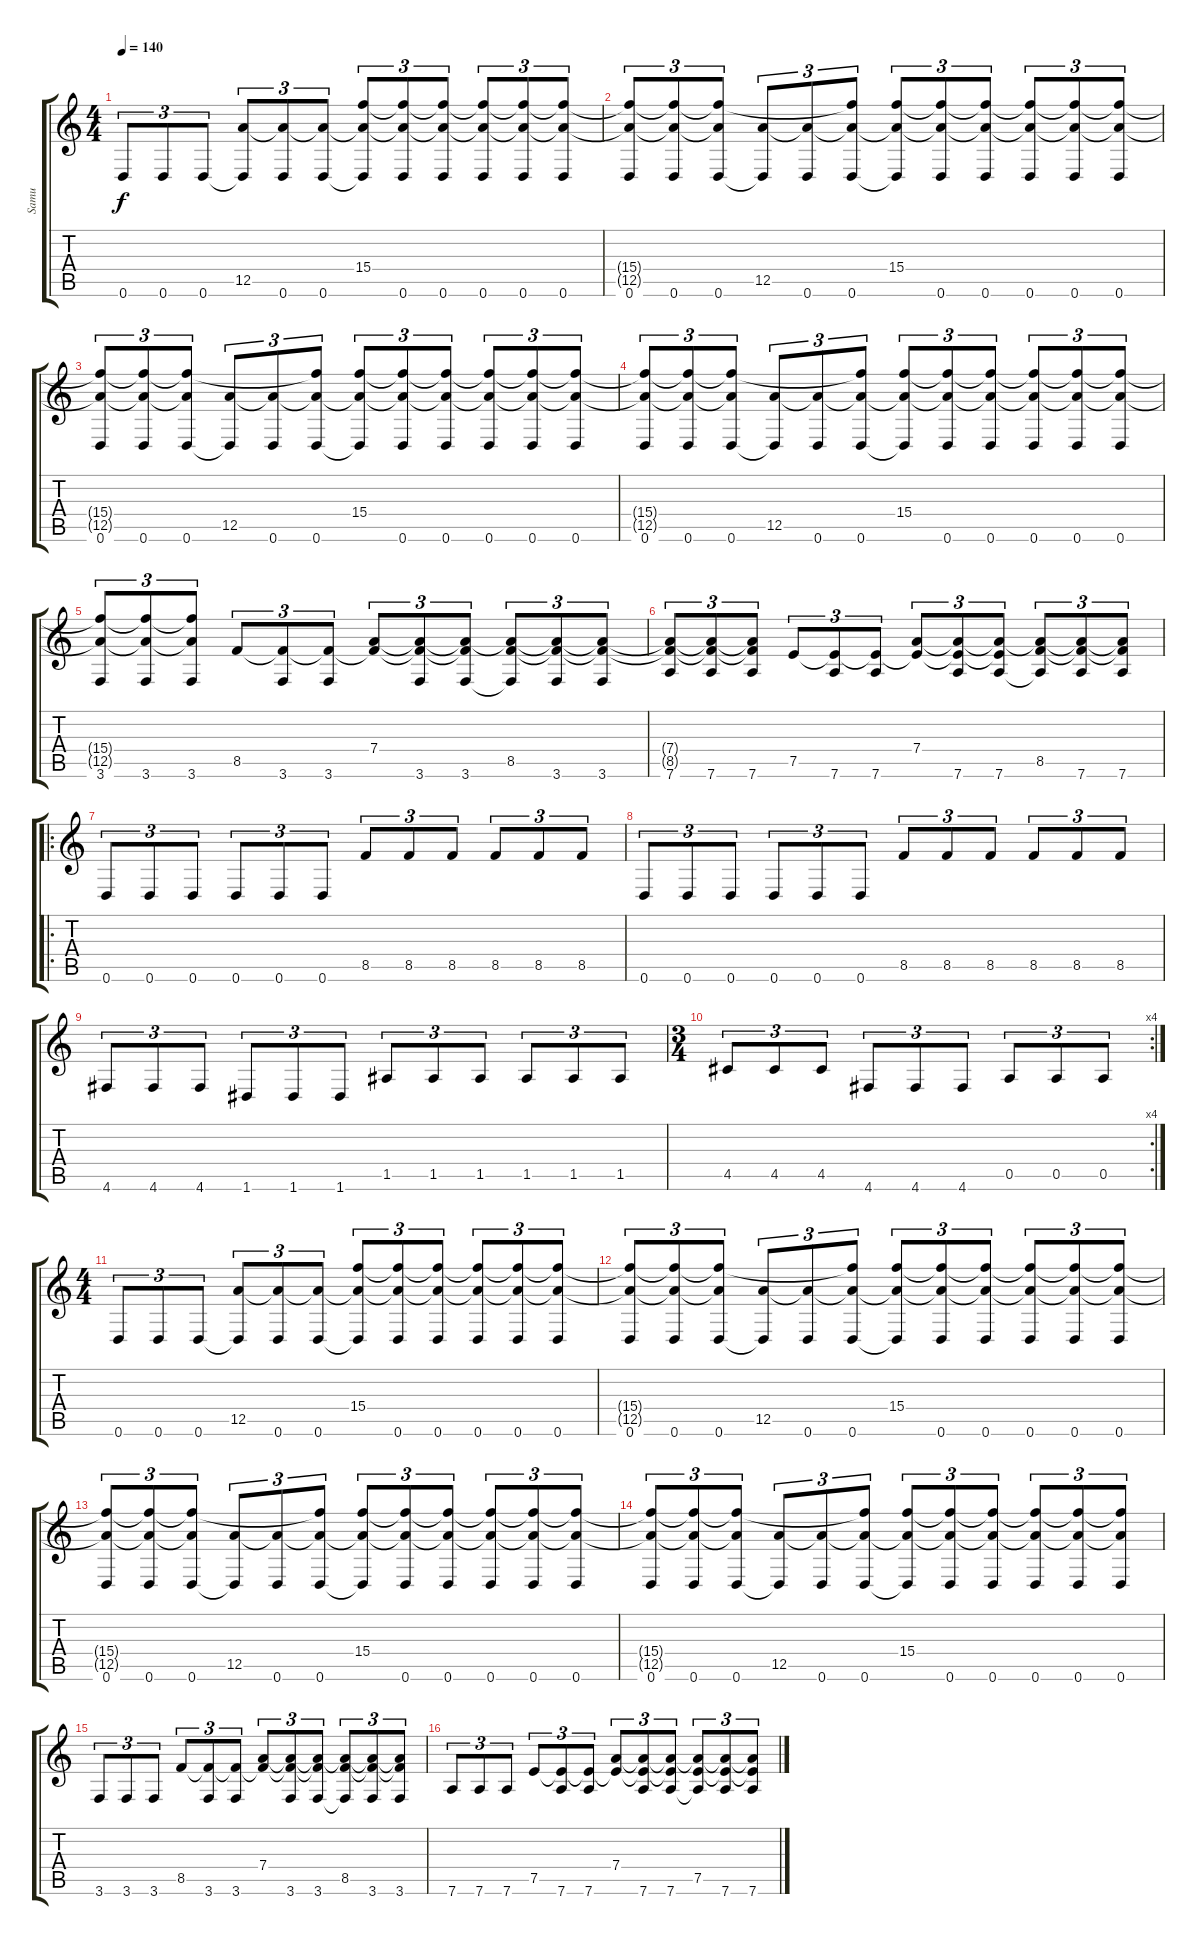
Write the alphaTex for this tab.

\track ("Samu" "Samu") {instrument distortionguitar}
\staff {score tabs}
\tuning (E4 A3 G3 D3 A2 D2) {hide}
\ts (4 4)
\tempo 140
\clef g2
\ks c
0.6.8{tu (3 2) dy f} 0.6.8{tu (3 2)} 0.6.8{tu (3 2)} (12.5 0.6{t}).8{tu (3 2)} (12.5{t} 0.6).8{tu (3 2)} (12.5{t} 0.6).8{tu (3 2)} (15.4 12.5{t} 0.6{t}).8{tu (3 2)} (15.4{t} 12.5{t} 0.6).8{tu (3 2)} (15.4{t} 12.5{t} 0.6).8{tu (3 2)} (15.4{t} 12.5{t} 0.6).8{tu (3 2)} (15.4{t} 12.5{t} 0.6).8{tu (3 2)} (15.4{t} 12.5{t} 0.6).8{tu (3 2)} |
(15.4{t} 12.5{t} 0.6).8{tu (3 2)} (15.4{t} 12.5{t} 0.6).8{tu (3 2)} (15.4{t} 12.5{t} 0.6).8{tu (3 2)} (12.5 0.6{t}).8{tu (3 2)} (12.5{t} 0.6).8{tu (3 2)} (15.4{t} 12.5{t} 0.6).8{tu (3 2)} (15.4 12.5{t} 0.6{t}).8{tu (3 2)} (15.4{t} 12.5{t} 0.6).8{tu (3 2)} (15.4{t} 12.5{t} 0.6).8{tu (3 2)} (15.4{t} 12.5{t} 0.6).8{tu (3 2)} (15.4{t} 12.5{t} 0.6).8{tu (3 2)} (15.4{t} 12.5{t} 0.6).8{tu (3 2)} |
(15.4{t} 12.5{t} 0.6).8{tu (3 2)} (15.4{t} 12.5{t} 0.6).8{tu (3 2)} (15.4{t} 12.5{t} 0.6).8{tu (3 2)} (12.5 0.6{t}).8{tu (3 2)} (12.5{t} 0.6).8{tu (3 2)} (15.4{t} 12.5{t} 0.6).8{tu (3 2)} (15.4 12.5{t} 0.6{t}).8{tu (3 2)} (15.4{t} 12.5{t} 0.6).8{tu (3 2)} (15.4{t} 12.5{t} 0.6).8{tu (3 2)} (15.4{t} 12.5{t} 0.6).8{tu (3 2)} (15.4{t} 12.5{t} 0.6).8{tu (3 2)} (15.4{t} 12.5{t} 0.6).8{tu (3 2)} |
(15.4{t} 12.5{t} 0.6).8{tu (3 2)} (15.4{t} 12.5{t} 0.6).8{tu (3 2)} (15.4{t} 12.5{t} 0.6).8{tu (3 2)} (12.5 0.6{t}).8{tu (3 2)} (12.5{t} 0.6).8{tu (3 2)} (15.4{t} 12.5{t} 0.6).8{tu (3 2)} (15.4 12.5{t} 0.6{t}).8{tu (3 2)} (15.4{t} 12.5{t} 0.6).8{tu (3 2)} (15.4{t} 12.5{t} 0.6).8{tu (3 2)} (15.4{t} 12.5{t} 0.6).8{tu (3 2)} (15.4{t} 12.5{t} 0.6).8{tu (3 2)} (15.4{t} 12.5{t} 0.6).8{tu (3 2)} |
(15.4{t} 12.5{t} 3.6).8{tu (3 2)} (15.4{t} 12.5{t} 3.6).8{tu (3 2)} (15.4{t} 12.5{t} 3.6).8{tu (3 2)} 8.5.8{tu (3 2)} (8.5{t} 3.6).8{tu (3 2)} (8.5{t} 3.6).8{tu (3 2)} (7.4 8.5{t}).8{tu (3 2)} (7.4{t} 8.5{t} 3.6).8{tu (3 2)} (7.4{t} 8.5{t} 3.6).8{tu (3 2)} (7.4{t} 8.5 3.6{t}).8{tu (3 2)} (7.4{t} 8.5{t} 3.6).8{tu (3 2)} (7.4{t} 8.5{t} 3.6).8{tu (3 2)} |
(7.4{t} 8.5{t} 7.6).8{tu (3 2)} (7.4{t} 8.5{t} 7.6).8{tu (3 2)} (7.4{t} 8.5{t} 7.6).8{tu (3 2)} 7.5.8{tu (3 2)} (7.5{t} 7.6).8{tu (3 2)} (7.5{t} 7.6).8{tu (3 2)} (7.4 7.5{t}).8{tu (3 2)} (7.4{t} 7.5{t} 7.6).8{tu (3 2)} (7.4{t} 7.5{t} 7.6).8{tu (3 2)} (7.4{t} 8.5 7.6{t}).8{tu (3 2)} (7.4{t} 8.5{t} 7.6).8{tu (3 2)} (7.4{t} 8.5{t} 7.6).8{tu (3 2)} |
\ro
0.6.8{tu (3 2)} 0.6.8{tu (3 2)} 0.6.8{tu (3 2)} 0.6.8{tu (3 2)} 0.6.8{tu (3 2)} 0.6.8{tu (3 2)} 8.5.8{tu (3 2)} 8.5.8{tu (3 2)} 8.5.8{tu (3 2)} 8.5.8{tu (3 2)} 8.5.8{tu (3 2)} 8.5.8{tu (3 2)} |
0.6.8{tu (3 2)} 0.6.8{tu (3 2)} 0.6.8{tu (3 2)} 0.6.8{tu (3 2)} 0.6.8{tu (3 2)} 0.6.8{tu (3 2)} 8.5.8{tu (3 2)} 8.5.8{tu (3 2)} 8.5.8{tu (3 2)} 8.5.8{tu (3 2)} 8.5.8{tu (3 2)} 8.5.8{tu (3 2)} |
4.6.8{tu (3 2)} 4.6.8{tu (3 2)} 4.6.8{tu (3 2)} 1.6.8{tu (3 2)} 1.6.8{tu (3 2)} 1.6.8{tu (3 2)} 1.5.8{tu (3 2)} 1.5.8{tu (3 2)} 1.5.8{tu (3 2)} 1.5.8{tu (3 2)} 1.5.8{tu (3 2)} 1.5.8{tu (3 2)} |
\rc 4
\ts (3 4)
4.5.8{tu (3 2)} 4.5.8{tu (3 2)} 4.5.8{tu (3 2)} 4.6.8{tu (3 2)} 4.6.8{tu (3 2)} 4.6.8{tu (3 2)} 0.5.8{tu (3 2)} 0.5.8{tu (3 2)} 0.5.8{tu (3 2)} |
\ts (4 4)
0.6.8{tu (3 2)} 0.6.8{tu (3 2)} 0.6.8{tu (3 2)} (12.5 0.6{t}).8{tu (3 2)} (12.5{t} 0.6).8{tu (3 2)} (12.5{t} 0.6).8{tu (3 2)} (15.4 12.5{t} 0.6{t}).8{tu (3 2)} (15.4{t} 12.5{t} 0.6).8{tu (3 2)} (15.4{t} 12.5{t} 0.6).8{tu (3 2)} (15.4{t} 12.5{t} 0.6).8{tu (3 2)} (15.4{t} 12.5{t} 0.6).8{tu (3 2)} (15.4{t} 12.5{t} 0.6).8{tu (3 2)} |
(15.4{t} 12.5{t} 0.6).8{tu (3 2)} (15.4{t} 12.5{t} 0.6).8{tu (3 2)} (15.4{t} 12.5{t} 0.6).8{tu (3 2)} (12.5 0.6{t}).8{tu (3 2)} (12.5{t} 0.6).8{tu (3 2)} (15.4{t} 12.5{t} 0.6).8{tu (3 2)} (15.4 12.5{t} 0.6{t}).8{tu (3 2)} (15.4{t} 12.5{t} 0.6).8{tu (3 2)} (15.4{t} 12.5{t} 0.6).8{tu (3 2)} (15.4{t} 12.5{t} 0.6).8{tu (3 2)} (15.4{t} 12.5{t} 0.6).8{tu (3 2)} (15.4{t} 12.5{t} 0.6).8{tu (3 2)} |
(15.4{t} 12.5{t} 0.6).8{tu (3 2)} (15.4{t} 12.5{t} 0.6).8{tu (3 2)} (15.4{t} 12.5{t} 0.6).8{tu (3 2)} (12.5 0.6{t}).8{tu (3 2)} (12.5{t} 0.6).8{tu (3 2)} (15.4{t} 12.5{t} 0.6).8{tu (3 2)} (15.4 12.5{t} 0.6{t}).8{tu (3 2)} (15.4{t} 12.5{t} 0.6).8{tu (3 2)} (15.4{t} 12.5{t} 0.6).8{tu (3 2)} (15.4{t} 12.5{t} 0.6).8{tu (3 2)} (15.4{t} 12.5{t} 0.6).8{tu (3 2)} (15.4{t} 12.5{t} 0.6).8{tu (3 2)} |
(15.4{t} 12.5{t} 0.6).8{tu (3 2)} (15.4{t} 12.5{t} 0.6).8{tu (3 2)} (15.4{t} 12.5{t} 0.6).8{tu (3 2)} (12.5 0.6{t}).8{tu (3 2)} (12.5{t} 0.6).8{tu (3 2)} (15.4{t} 12.5{t} 0.6).8{tu (3 2)} (15.4 12.5{t} 0.6{t}).8{tu (3 2)} (15.4{t} 12.5{t} 0.6).8{tu (3 2)} (15.4{t} 12.5{t} 0.6).8{tu (3 2)} (15.4{t} 12.5{t} 0.6).8{tu (3 2)} (15.4{t} 12.5{t} 0.6).8{tu (3 2)} (15.4{t} 12.5{t} 0.6).8{tu (3 2)} |
3.6.8{tu (3 2)} 3.6.8{tu (3 2)} 3.6.8{tu (3 2)} 8.5.8{tu (3 2)} (8.5{t} 3.6).8{tu (3 2)} (8.5{t} 3.6).8{tu (3 2)} (7.4 8.5{t}).8{tu (3 2)} (7.4{t} 8.5{t} 3.6).8{tu (3 2)} (7.4{t} 8.5{t} 3.6).8{tu (3 2)} (7.4{t} 8.5 3.6{t}).8{tu (3 2)} (7.4{t} 8.5{t} 3.6).8{tu (3 2)} (7.4{t} 8.5{t} 3.6).8{tu (3 2)} |
7.6.8{tu (3 2)} 7.6.8{tu (3 2)} 7.6.8{tu (3 2)} 7.5.8{tu (3 2)} (7.5{t} 7.6).8{tu (3 2)} (7.5{t} 7.6).8{tu (3 2)} (7.4 7.5{t}).8{tu (3 2)} (7.4{t} 7.5{t} 7.6).8{tu (3 2)} (7.4{t} 7.5{t} 7.6).8{tu (3 2)} (7.4{t} 7.5 7.6{t}).8{tu (3 2)} (7.4{t} 7.5{t} 7.6).8{tu (3 2)} (7.4{t} 7.5{t} 7.6).8{tu (3 2)}
